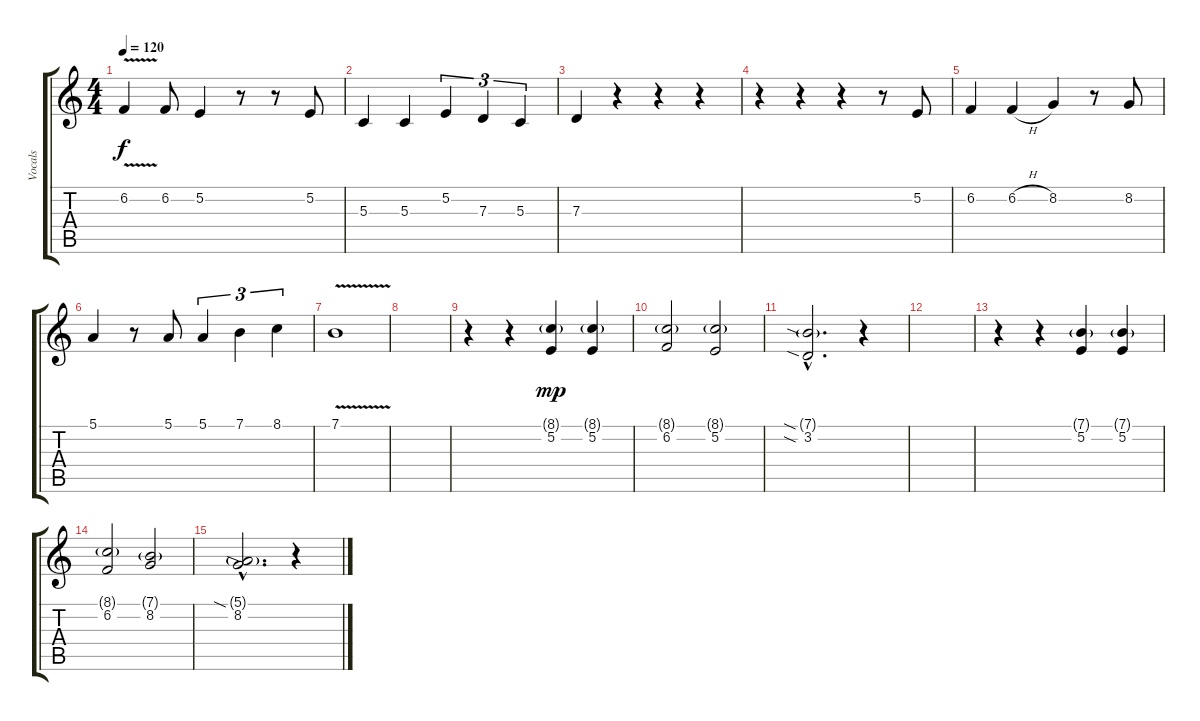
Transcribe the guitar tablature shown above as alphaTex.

\track ("Vocals" "Vocals") {instrument choiraahs}
\staff {score tabs}
\tuning (E4 B3 G3 D3 A2 E2) {hide}
\ts (4 4)
\tempo 120
\clef g2
\ks c
6.2{v}.4{dy f} 6.2.8 5.2.4 r.8 r.8 5.2.8 |
5.3.4 5.3.4 5.2.4{tu (3 2)} 7.3.4{tu (3 2)} 5.3.4{tu (3 2)} |
7.3.4 r.4 r.4 r.4 |
r.4 r.4 r.4 r.8 5.2.8 |
6.2.4 6.2{h}.4 8.2.4 r.8 8.2.8 |
5.1.4 r.8 5.1.8 5.1.4{tu (3 2)} 7.1.4{tu (3 2)} 8.1.4{tu (3 2)} |
7.1{v}.1 |
|
r.4 r.4 (8.1{g} 5.2).4{dy mp} (8.1{g} 5.2).4 |
(8.1{g} 6.2).2 (8.1{g} 5.2).2 |
(7.1{sia g hac} 3.2{sia hac}).2{d} r.4 |
|
r.4 r.4 (7.1{g} 5.2).4 (7.1{g} 5.2).4 |
(8.1{g} 6.2).2 (7.1{g} 8.2).2 |
(5.1{sia g hac} 8.2{hac}).2{d} r.4
